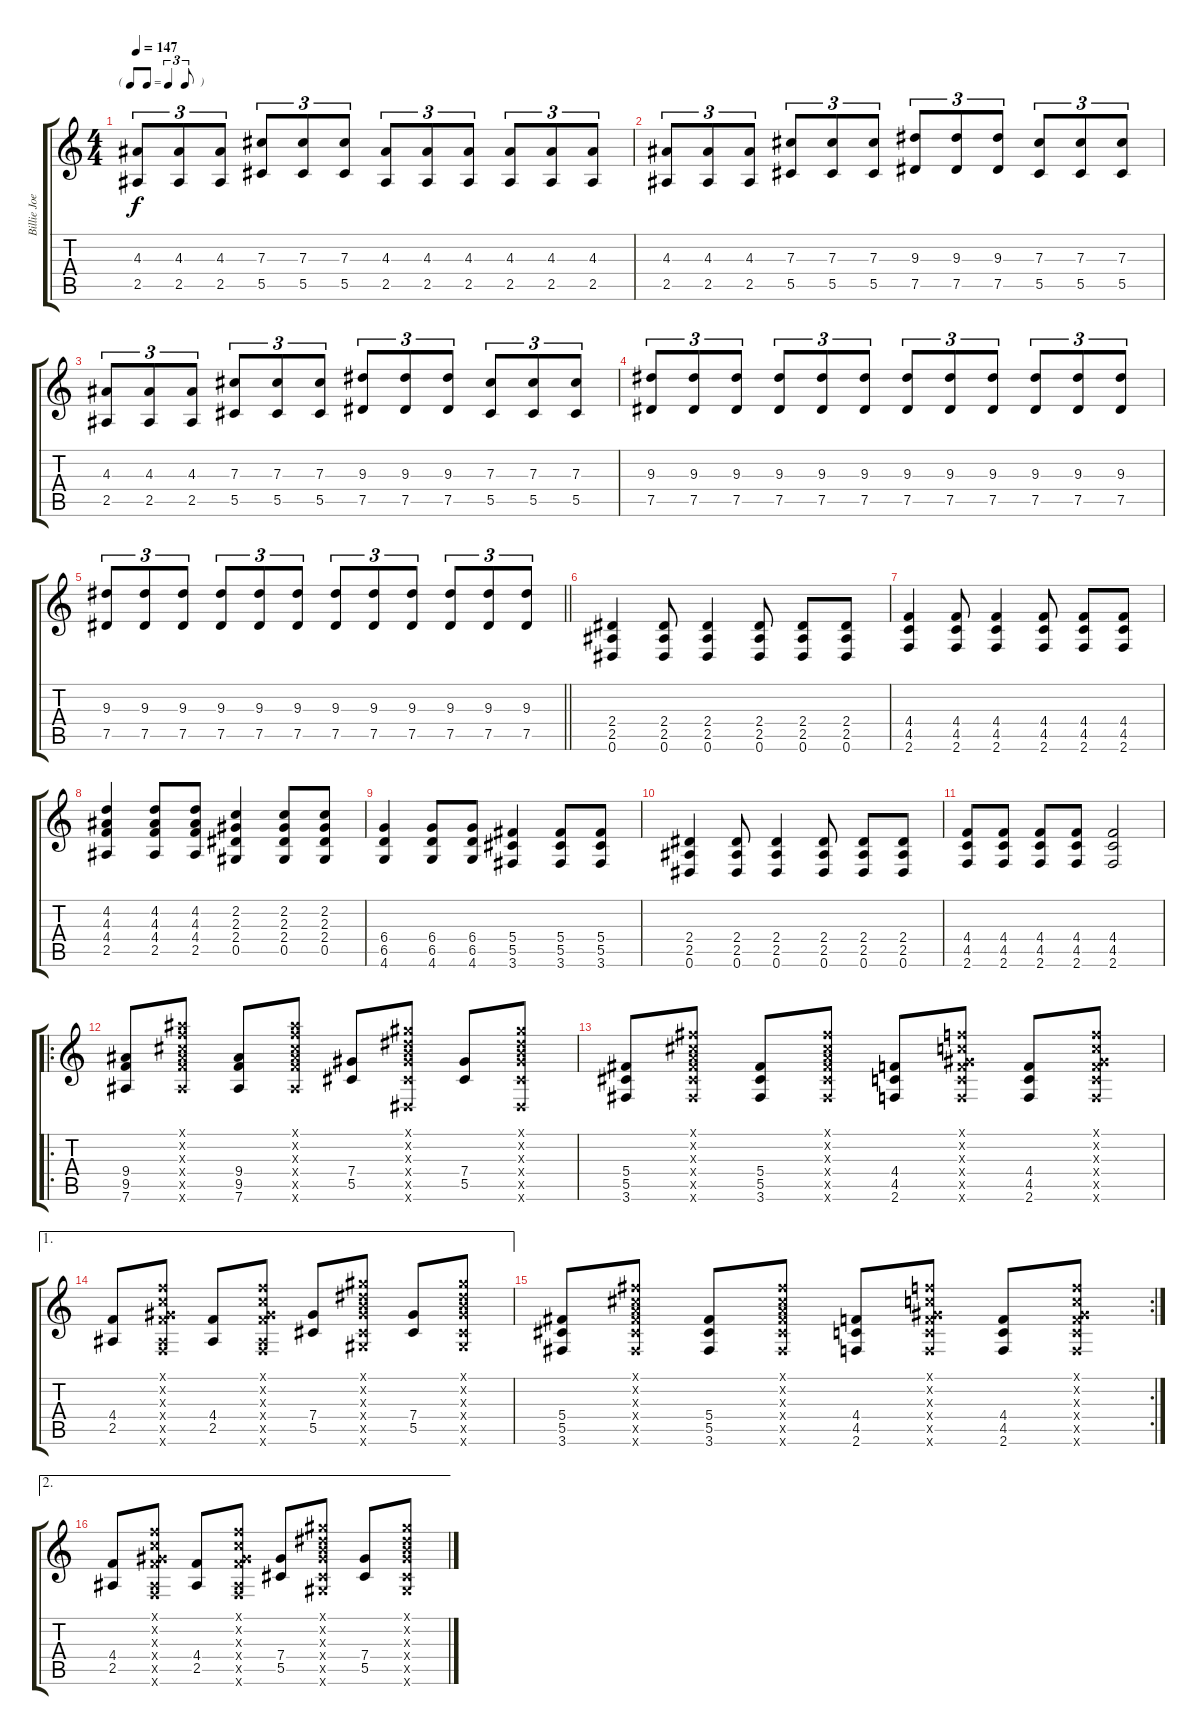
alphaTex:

\track ("Billie Joe" "Billie Joe") {instrument distortionguitar}
\staff {score tabs}
\tuning (Eb4 Bb3 Gb3 Db3 Ab2 Eb2) {hide}
\ts (4 4)
\tf triplet8th
\tempo 147
\clef g2
\ks c
(4.3 2.5).8{tu (3 2) dy f} (4.3 2.5).8{tu (3 2)} (4.3 2.5).8{tu (3 2)} (7.3 5.5).8{tu (3 2)} (7.3 5.5).8{tu (3 2)} (7.3 5.5).8{tu (3 2)} (4.3 2.5).8{tu (3 2)} (4.3 2.5).8{tu (3 2)} (4.3 2.5).8{tu (3 2)} (4.3 2.5).8{tu (3 2)} (4.3 2.5).8{tu (3 2)} (4.3 2.5).8{tu (3 2)} |
(4.3 2.5).8{tu (3 2)} (4.3 2.5).8{tu (3 2)} (4.3 2.5).8{tu (3 2)} (7.3 5.5).8{tu (3 2)} (7.3 5.5).8{tu (3 2)} (7.3 5.5).8{tu (3 2)} (9.3 7.5).8{tu (3 2)} (9.3 7.5).8{tu (3 2)} (9.3 7.5).8{tu (3 2)} (7.3 5.5).8{tu (3 2)} (7.3 5.5).8{tu (3 2)} (7.3 5.5).8{tu (3 2)} |
(4.3 2.5).8{tu (3 2)} (4.3 2.5).8{tu (3 2)} (4.3 2.5).8{tu (3 2)} (7.3 5.5).8{tu (3 2)} (7.3 5.5).8{tu (3 2)} (7.3 5.5).8{tu (3 2)} (9.3 7.5).8{tu (3 2)} (9.3 7.5).8{tu (3 2)} (9.3 7.5).8{tu (3 2)} (7.3 5.5).8{tu (3 2)} (7.3 5.5).8{tu (3 2)} (7.3 5.5).8{tu (3 2)} |
(9.3 7.5).8{tu (3 2)} (9.3 7.5).8{tu (3 2)} (9.3 7.5).8{tu (3 2)} (9.3 7.5).8{tu (3 2)} (9.3 7.5).8{tu (3 2)} (9.3 7.5).8{tu (3 2)} (9.3 7.5).8{tu (3 2)} (9.3 7.5).8{tu (3 2)} (9.3 7.5).8{tu (3 2)} (9.3 7.5).8{tu (3 2)} (9.3 7.5).8{tu (3 2)} (9.3 7.5).8{tu (3 2)} |
\barLineRight lightlight
(9.3 7.5).8{tu (3 2)} (9.3 7.5).8{tu (3 2)} (9.3 7.5).8{tu (3 2)} (9.3 7.5).8{tu (3 2)} (9.3 7.5).8{tu (3 2)} (9.3 7.5).8{tu (3 2)} (9.3 7.5).8{tu (3 2)} (9.3 7.5).8{tu (3 2)} (9.3 7.5).8{tu (3 2)} (9.3 7.5).8{tu (3 2)} (9.3 7.5).8{tu (3 2)} (9.3 7.5).8{tu (3 2)} |
(2.4 2.5 0.6).4 (2.4 2.5 0.6).8 (2.4 2.5 0.6).4 (2.4 2.5 0.6).8 (2.4 2.5 0.6).8 (2.4 2.5 0.6).8 |
(4.4 4.5 2.6).4 (4.4 4.5 2.6).8 (4.4 4.5 2.6).4 (4.4 4.5 2.6).8 (4.4 4.5 2.6).8 (4.4 4.5 2.6).8 |
(4.2 4.3 4.4 2.5).4 (4.2 4.3 4.4 2.5).8 (4.2 4.3 4.4 2.5).8 (2.2 2.3 2.4 0.5).4 (2.2 2.3 2.4 0.5).8 (2.2 2.3 2.4 0.5).8 |
(6.4 6.5 4.6).4 (6.4 6.5 4.6).8 (6.4 6.5 4.6).8 (5.4 5.5 3.6).4 (5.4 5.5 3.6).8 (5.4 5.5 3.6).8 |
(2.4 2.5 0.6).4 (2.4 2.5 0.6).8 (2.4 2.5 0.6).4 (2.4 2.5 0.6).8 (2.4 2.5 0.6).8 (2.4 2.5 0.6).8 |
(4.4 4.5 2.6).8 (4.4 4.5 2.6).8 (4.4 4.5 2.6).8 (4.4 4.5 2.6).8 (4.4 4.5 2.6).2 |
\ro
(9.4 9.5 7.6).8 (7.1{x} 7.2{x} 7.3{x} 9.4{x} 9.5{x} 7.6{x}).8 (9.4 9.5 7.6).8 (7.1{x} 7.2{x} 7.3{x} 9.4{x} 9.5{x} 7.6{x}).8 (7.4 5.5).8 (5.1{x} 5.2{x} 5.3{x} 7.4{x} 5.5{x} 0.6{x}).8 (7.4 5.5).8 (5.1{x} 5.2{x} 5.3{x} 7.4{x} 5.5{x} 0.6{x}).8 |
(5.4 5.5 3.6).8 (3.1{x} 3.2{x} 3.3{x} 5.4{x} 5.5{x} 3.6{x}).8 (5.4 5.5 3.6).8 (3.1{x} 3.2{x} 3.3{x} 5.4{x} 5.5{x} 3.6{x}).8 (4.4 4.5 2.6).8 (2.1{x} 2.2{x} 2.3{x} 4.4{x} 4.5{x} 2.6{x}).8 (4.4 4.5 2.6).8 (2.1{x} 2.2{x} 2.3{x} 4.4{x} 4.5{x} 2.6{x}).8 |
\ae 1
(4.4 2.5).8 (2.1{x} 2.2{x} 2.3{x} 4.4{x} 2.5{x} 2.6{x}).8 (4.4 2.5).8 (2.1{x} 2.2{x} 2.3{x} 4.4{x} 2.5{x} 2.6{x}).8 (7.4 5.5).8 (5.1{x} 5.2{x} 5.3{x} 7.4{x} 5.5{x} 5.6{x}).8 (7.4 5.5).8 (5.1{x} 5.2{x} 5.3{x} 7.4{x} 5.5{x} 5.6{x}).8 |
\rc 2
(5.4 5.5 3.6).8 (3.1{x} 3.2{x} 3.3{x} 5.4{x} 5.5{x} 3.6{x}).8 (5.4 5.5 3.6).8 (3.1{x} 3.2{x} 3.3{x} 5.4{x} 5.5{x} 3.6{x}).8 (4.4 4.5 2.6).8 (2.1{x} 2.2{x} 2.3{x} 4.4{x} 4.5{x} 2.6{x}).8 (4.4 4.5 2.6).8 (2.1{x} 2.2{x} 2.3{x} 4.4{x} 4.5{x} 2.6{x}).8 |
\ae 2
(4.4 2.5).8 (2.1{x} 2.2{x} 2.3{x} 4.4{x} 2.5{x} 2.6{x}).8 (4.4 2.5).8 (2.1{x} 2.2{x} 2.3{x} 4.4{x} 2.5{x} 2.6{x}).8 (7.4 5.5).8 (5.1{x} 5.2{x} 5.3{x} 7.4{x} 5.5{x} 5.6{x}).8 (7.4 5.5).8 (5.1{x} 5.2{x} 5.3{x} 7.4{x} 5.5{x} 5.6{x}).8
